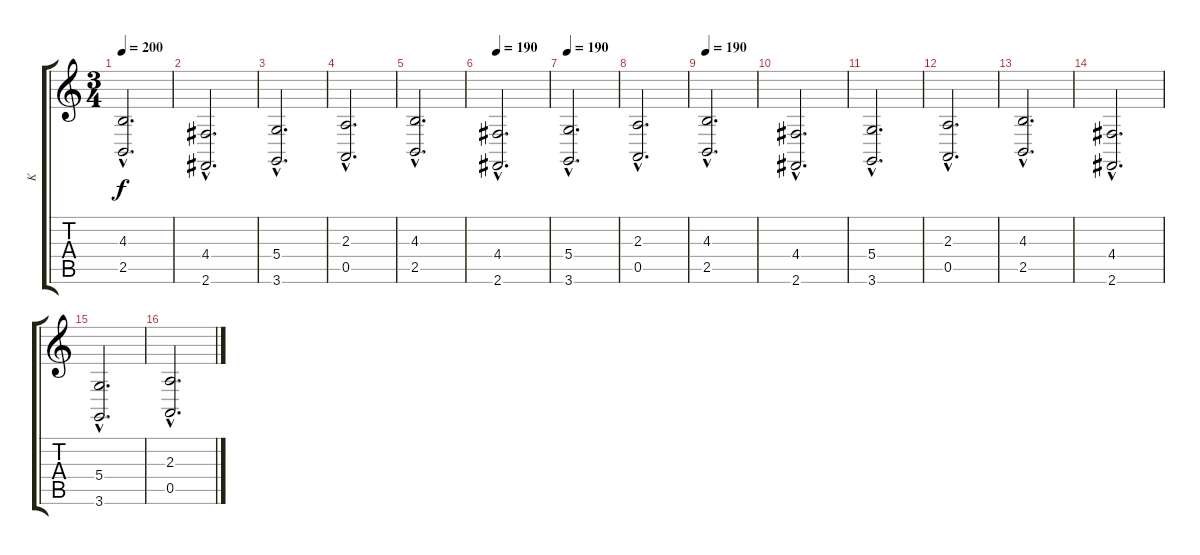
\track ("K" "K") {instrument stringensemble1}
\staff {score tabs}
\tuning (E4 B3 G3 D3 A2 E2) {hide}
\ts (3 4)
\tempo 200
\clef g2
\ks c
(4.3{hac} 2.5{hac}).2{d dy f} |
(4.4{hac} 2.6{hac}).2{d} |
(5.4{hac} 3.6{hac}).2{d} |
(2.3{hac} 0.5{hac}).2{d} |
(4.3{hac} 2.5{hac}).2{d} |
\tempo 190
(4.4{hac} 2.6{hac}).2{d} |
\tempo 190
(5.4{hac} 3.6{hac}).2{d} |
(2.3{hac} 0.5{hac}).2{d} |
\tempo 190
(4.3{hac} 2.5{hac}).2{d instrument choiraahs} |
(4.4{hac} 2.6{hac}).2{d} |
(5.4{hac} 3.6{hac}).2{d} |
(2.3{hac} 0.5{hac}).2{d} |
(4.3{hac} 2.5{hac}).2{d} |
(4.4{hac} 2.6{hac}).2{d} |
(5.4{hac} 3.6{hac}).2{d} |
(2.3{hac} 0.5{hac}).2{d}
